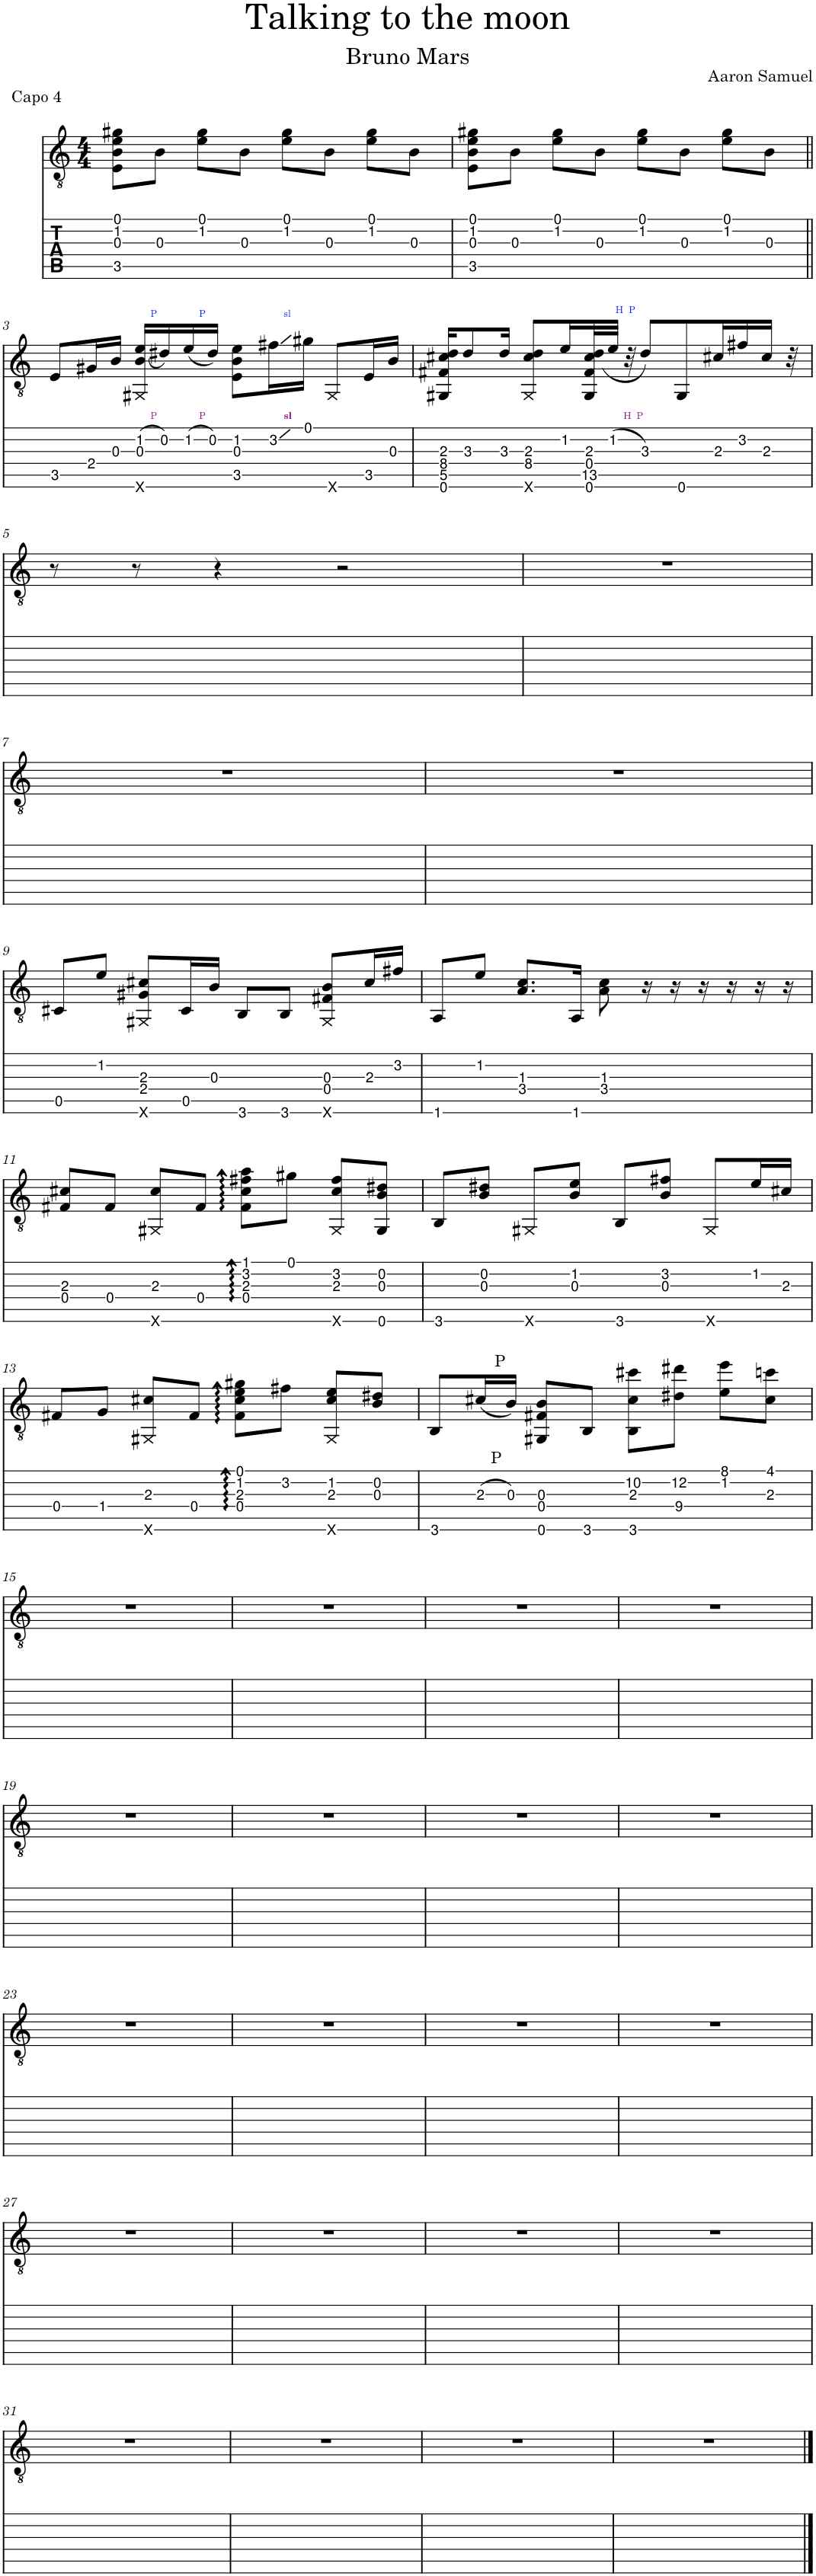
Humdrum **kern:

**kern	**kern
*part1	*part1
*staff2	*staff1
*I"Guitar	*
*I'Guit.	*
*stria6	*
*	*clefGv2
*k[]	*k[]
*M4/4	*M4/4
=1	=1
!	!LO:TX:a:t=Capo 4
8E\ 8B\ 8e\ 8g#X\L	8E\ 8B\ 8e\ 8g#X\L
8BJ	8B\J
8e\ 8g#\L	8e\ 8g#\L
8BJ	8B\J
8e\ 8g#\L	8e\ 8g#\L
8BJ	8B\J
8e\ 8g#\L	8e\ 8g#\L
8BJ	8B\J
=2	=2
8E\ 8B\ 8e\ 8g#\L	8E\ 8B\ 8e\ 8g#X\L
8BJ	8B\J
8e\ 8g#\L	8e\ 8g#\L
8BJ	8B\J
8e\ 8g#\L	8e\ 8g#\L
8BJ	8B\J
8e\ 8g#\L	8e\ 8g#\L
8BJ	8B\J
!!LO:LB:g=z
=3||	=3||
8EL	8E/L
16G#L	16G#X/L
16BJJ	16B/JJ
!	!LO:TX:a:color=#0433FF:t=P
!LO:TX:a:color=#942192:t=P	!
16GG#\ 16B\ 16e\LL	(16GG#X/ 16B/ 16e/LL
16d#J	16d#X/)
!	!LO:TX:a:color=#0433FF:t=P
!LO:TX:a:color=#942192:t=P	!
16eL	(16e/
16d#JJ	16d#/JJ)
8E\ 8B\ 8e\L	8E\ 8B\ 8e\L
!	!LO:TX:a:color=#0433FF:t=sl
!LO:TX:a:B:color=#942192:t=sl	!
16f#L	16f#X\L
16g#JJ	16g#X\JJ
8GG#L	8GG#/L
16EL	16E/L
16BJJ	16B/JJ
=4	=4
16GG#\ 16F#\ 16d\ 16c#\KL	16GG#X/ 16F#X/ 16c#X/ 16d/KL
8d	8d/
16dJk	16d/Jk
8GG#\ 8d\ 8c#\L	8GG#/ 8c#/ 8d/L
16eL	16e/L
!	!LO:TX:a:color=#0433FF:t=H  P
32GG#\ 32d\ 32F#\ 32c#\L	32GG#/ 32F#/ 32c#/ 32d/L
!LO:TX:a:color=#942192:t=H  P	!
32eJJJ	(32e/JJJ
32r	32r
8dL	8d/L)
8GG#J	8GG#/
16c#XLL	16c#X/L
16f#	16f#X/
16c#JJ	16c#/JJ
32r	32r
!!LO:LB:g=z
=5	=5
8r	8r
8r	8r
4r	4r
2r	2r
=6	=6
1r	1r
!!LO:LB:g=z
=7	=7
1r	1r
=8	=8
1r	1r
!!LO:LB:g=z
=9	=9
8C#L	8C#X/L
8eJ	8e/J
8GG#\ 8G#\ 8c#\L	8GG#X/ 8G#X/ 8c#X/L
16C#L	16C#/L
16BJJ	16B/JJ
8BBL	8BB/L
8BBJ	8BB/J
8GG#\ 8F#\ 8B\L	8GG#/ 8F#X/ 8B/L
16c#L	16c#/L
16f#JJ	16f#X/JJ
=10	=10
8AAL	8AA/L
8eJ	8e/J
8.A\ 8.c\L	8.A/ 8.c/L
16AAJk	16AA/Jk
8A 8c	8A\ 8c\
16r	16r
16r	16r
16r	16r
16r	16r
16r	16r
16r	16r
!!LO:LB:g=z
=11	=11
8F#\ 8c#\L	8F#X/ 8c#X/L
8F#J	8F#/J
8GG#\ 8c#\L	8GG#X/ 8c#/L
8F#J	8F#/J
8F#::\ 8c#::\ 8f#::\ 8a::\L	8F#\:: 8c#\:: 8f#X\:: 8a\::L
8g#J	8g#X\J
8GG#\ 8c#\ 8f#\L	8GG#/ 8c#/ 8f#/L
8GG#\ 8B\ 8d#\J	8GG#/ 8B/ 8d#X/J
=12	=12
8BBL	8BB/L
8B\ 8d#\J	8B/ 8d#X/J
8GG#L	8GG#X/L
8B\ 8e\J	8B/ 8e/J
8BBL	8BB/L
8B\ 8f#\J	8B/ 8f#X/J
8GG#L	8GG#/L
16eL	16e/L
16c#JJ	16c#X/JJ
!!LO:LB:g=z
=13	=13
8F#L	8F#X/L
8GJ	8G/J
8GG#\ 8c#\L	8GG#X/ 8c#X/L
8F#J	8F#/J
8F#::\ 8c#::\ 8e::\ 8g#::\L	8F#\:: 8c#\:: 8e\:: 8g#X\::L
8f#J	8f#X\J
8GG#\ 8c#\ 8e\L	8GG#/ 8c#/ 8e/L
8B\ 8d#\J	8B/ 8d#X/J
=14	=14
8BBL	8BB/L
!	!LO:TX:a:t=P
!LO:TX:a:t=P	!
16c#L	(16c#X/L
16BJJ	16B/JJ)
8GG#\ 8F#\ 8B\L	8GG#X/ 8F#X/ 8B/L
8BBJ	8BB/J
8BB\ 8c#\ 8cc#\L	8BB\ 8c#\ 8cc#X\L
8d#\ 8dd#\J	8d#X\ 8dd#X\J
8e\ 8ee\L	8e\ 8ee\L
8c#\ 8cc\J	8c#\ 8ccn\J
!!LO:LB:g=z
=15	=15
1r	1r
=16	=16
1r	1r
=17	=17
1r	1r
=18	=18
1r	1r
!!LO:LB:g=z
=19	=19
1r	1r
=20	=20
1r	1r
=21	=21
1r	1r
=22	=22
1r	1r
!!LO:LB:g=z
=23	=23
1r	1r
=24	=24
1r	1r
=25	=25
1r	1r
=26	=26
1r	1r
!!LO:LB:g=z
=27	=27
1r	1r
=28	=28
1r	1r
=29	=29
1r	1r
=30	=30
1r	1r
!!LO:LB:g=z
=31	=31
1r	1r
=32	=32
1r	1r
=33	=33
1r	1r
=34	=34
1r	1r
==	==
*-	*-
